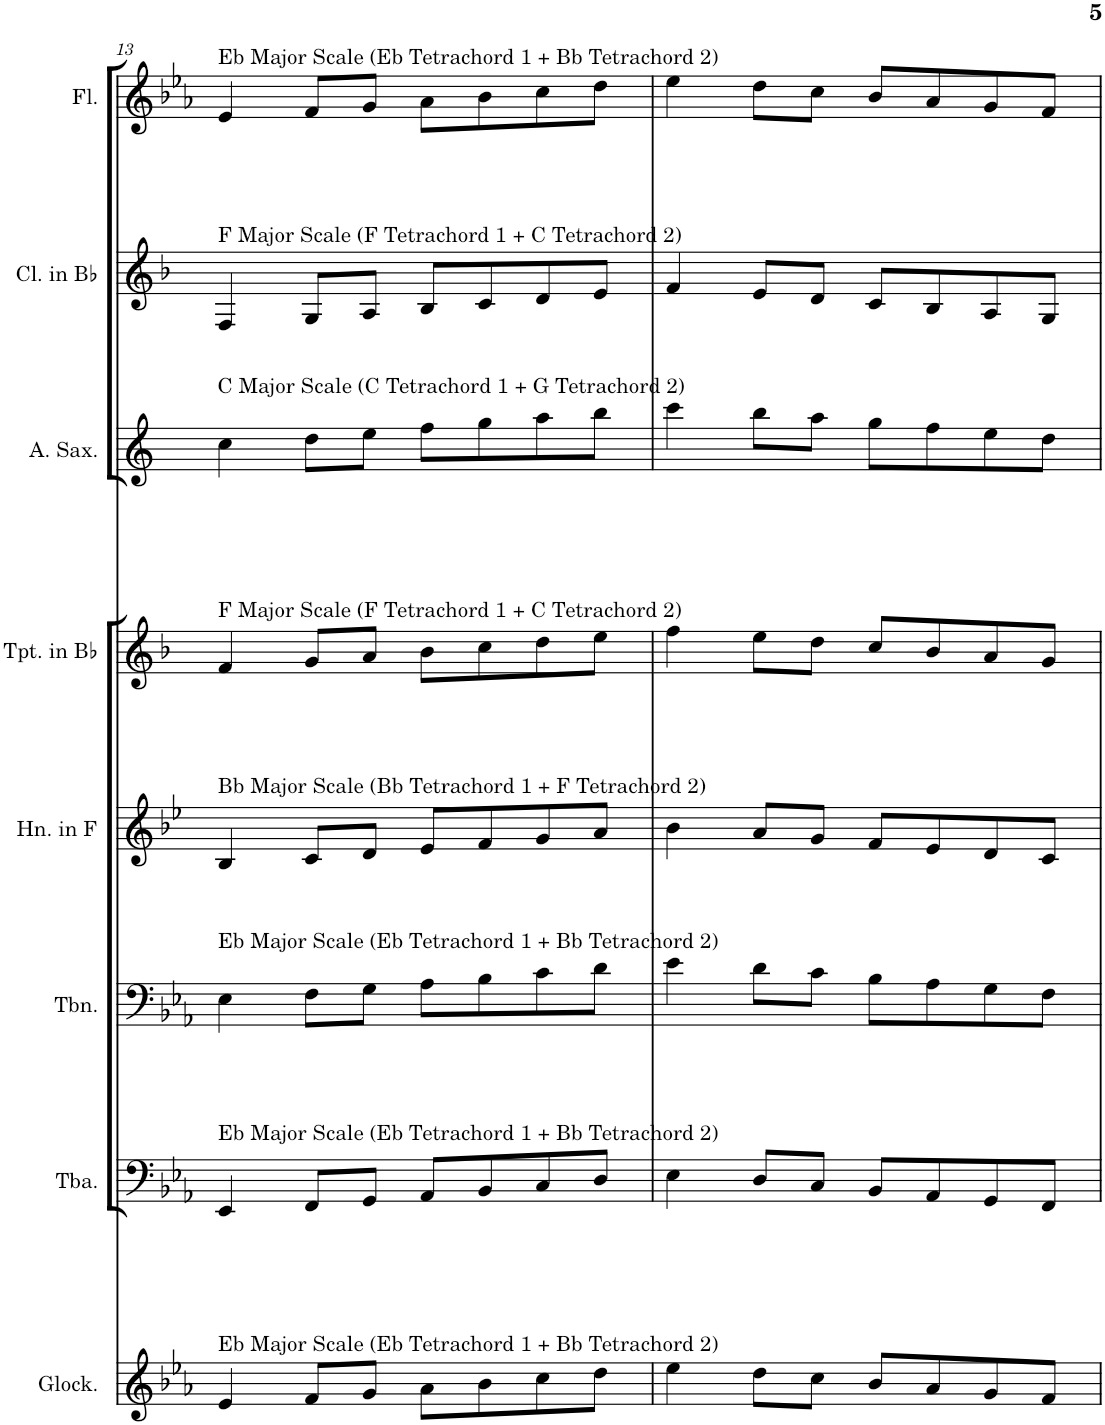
**kern	**kern	**kern	**kern	**kern	**kern	**kern	**kern
*part8	*part7	*part6	*part5	*part4	*part3	*part2	*part1
*staff8	*staff7	*staff6	*staff5	*staff4	*staff3	*staff2	*staff1
*I"Glockenspiel	*I"Tuba	*I"Trombone	*I"Horn in F	*I"Trumpet in Bb	*I"Alto Saxophone	*I"Clarinet in Bb	*I"Flute
*I'Glock.	*I'Tba.	*I'Tbn.	*I'Hn. in F	*I'Tpt. in Bb	*I'A. Sax.	*I'Cl. in Bb	*I'Fl.
!!LO:PB:g=z
*clefG2	*clefF4	*clefF4	*clefG2	*clefG2	*clefG2	*clefG2	*clefG2
*Trd-14c-24	*	*	*Trd4c7	*Trd1c2	*Trd5c9	*Trd1c2	*
*k[b-e-a-]	*k[b-e-a-]	*k[b-e-a-]	*k[b-e-]	*k[b-]	*k[]	*k[b-]	*k[b-e-a-]
*M4/4	*M4/4	*M4/4	*M4/4	*M4/4	*M4/4	*M4/4	*M4/4
=13	=13	=13	=13	=13	=13	=13	=13
!	!	!	!	!	!	!	!LO:TX:a:t=Eb Major Scale (Eb Tetrachord 1 + Bb Tetrachord 2)
!	!	!	!	!	!	!LO:TX:a:t=F Major Scale (F Tetrachord 1 + C Tetrachord 2)	!
!	!	!	!	!	!LO:TX:a:t=C Major Scale (C Tetrachord 1 + G Tetrachord 2)	!	!
!	!	!	!	!LO:TX:a:t=F Major Scale (F Tetrachord 1 + C Tetrachord 2)	!	!	!
!	!	!	!LO:TX:a:t=Bb Major Scale (Bb Tetrachord 1 + F Tetrachord 2)	!	!	!	!
!	!	!LO:TX:a:t=Eb Major Scale (Eb Tetrachord 1 + Bb Tetrachord 2)	!	!	!	!	!
!	!LO:TX:a:t=Eb Major Scale (Eb Tetrachord 1 + Bb Tetrachord 2)	!	!	!	!	!	!
!LO:TX:a:t=Eb Major Scale (Eb Tetrachord 1 + Bb Tetrachord 2)	!	!	!	!	!	!	!
4e-/	4EE-/	4E-\	4B-/	4f/	4cc\	4F/	4e-/
8f/L	8FF/L	8F\L	8c/L	8g/L	8dd\L	8G/L	8f/L
8g/J	8GG/J	8G\J	8d/J	8a/J	8ee\J	8A/J	8g/J
8a-\L	8AA-/L	8A-\L	8e-/L	8b-\L	8ff\L	8B-/L	8a-\L
8b-\	8BB-/	8B-\	8f/	8cc\	8gg\	8c/	8b-\
8cc\	8C/	8c\	8g/	8dd\	8aa\	8d/	8cc\
8dd\J	8D/J	8d\J	8a/J	8ee\J	8bb\J	8e/J	8dd\J
=14	=14	=14	=14	=14	=14	=14	=14
4ee-\	4E-\	4e-\	4b-\	4ff\	4ccc\	4f/	4ee-\
8dd\L	8D/L	8d\L	8a/L	8ee\L	8bb\L	8e/L	8dd\L
8cc\J	8C/J	8c\J	8g/J	8dd\J	8aa\J	8d/J	8cc\J
8b-/L	8BB-/L	8B-\L	8f/L	8cc/L	8gg\L	8c/L	8b-/L
8a-/	8AA-/	8A-\	8e-/	8b-/	8ff\	8B-/	8a-/
8g/	8GG/	8G\	8d/	8a/	8ee\	8A/	8g/
8f/J	8FF/J	8F\J	8c/J	8g/J	8dd\J	8G/J	8f/J
=	=	=	=	=	=	=	=
*-	*-	*-	*-	*-	*-	*-	*-
